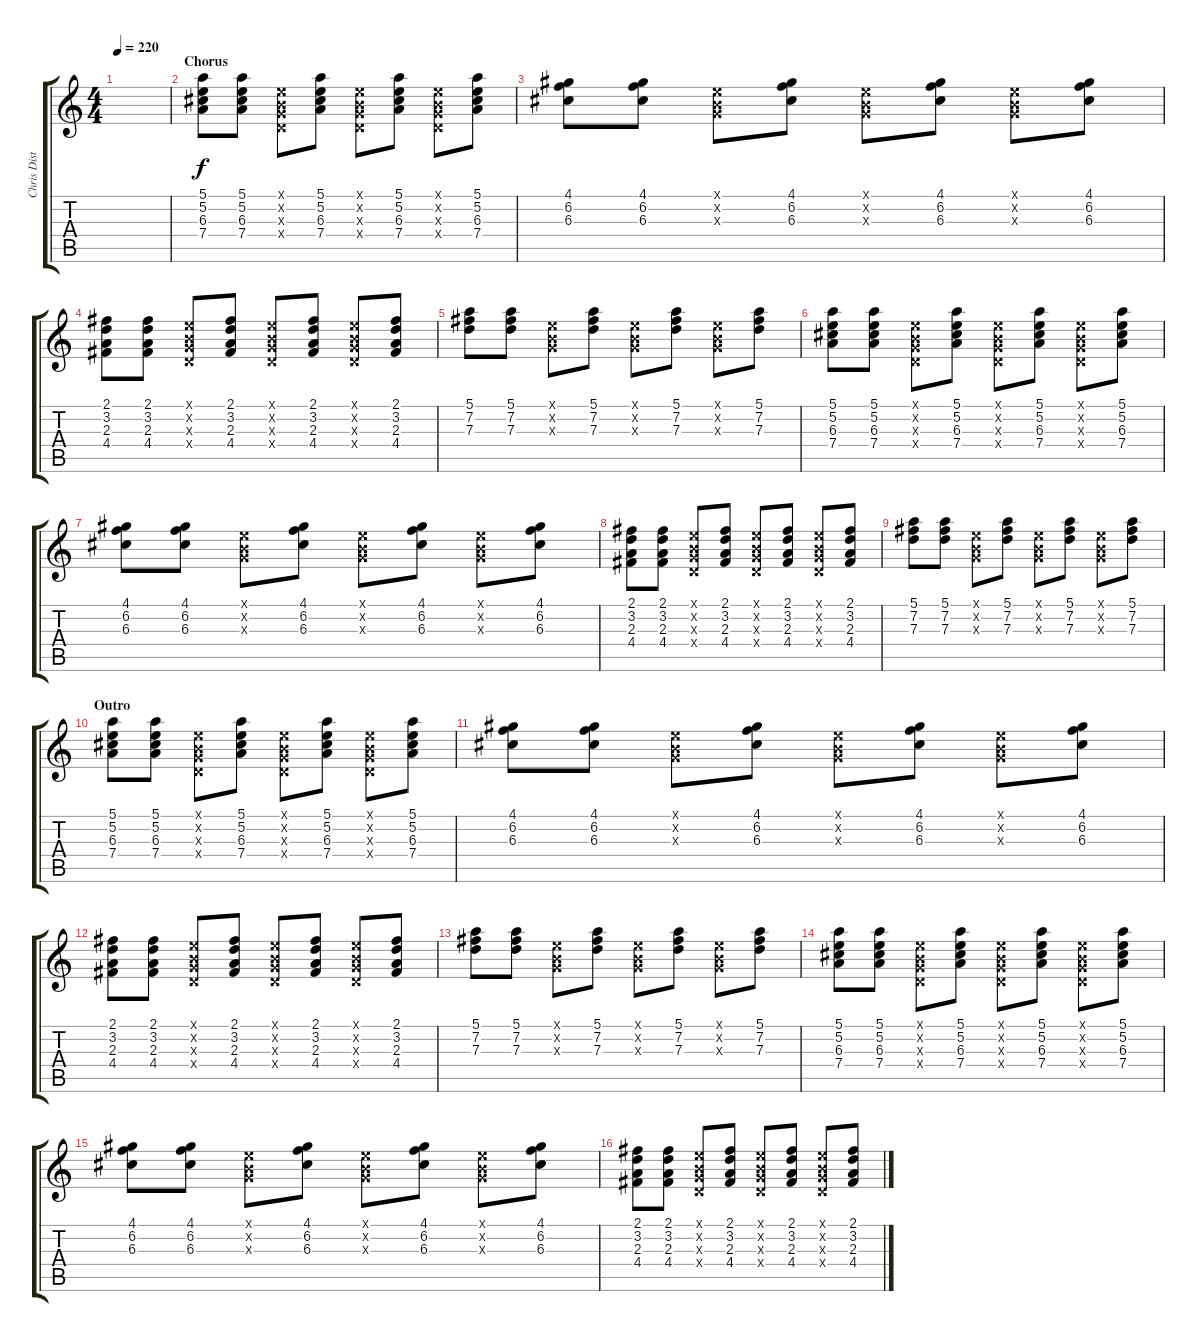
\track ("Chris Distortion" "Chris Dist") {instrument distortionguitar}
\staff {score tabs}
\tuning (E4 B3 G3 D3 A2 E2) {hide}
\ts (4 4)
\tempo 220
\clef g2
\ks c
|
\section ("" "Chorus")
(5.1 5.2 6.3 7.4).8 (5.1 5.2 6.3 7.4).8 (0.1{x} 0.2{x} 0.3{x} 0.4{x}).8 (5.1 5.2 6.3 7.4).8 (0.1{x} 0.2{x} 0.3{x} 0.4{x}).8 (5.1 5.2 6.3 7.4).8 (0.1{x} 0.2{x} 0.3{x} 0.4{x}).8 (5.1 5.2 6.3 7.4).8 |
(4.1 6.2 6.3).8 (4.1 6.2 6.3).8 (0.1{x} 0.2{x} 0.3{x}).8 (4.1 6.2 6.3).8 (0.1{x} 0.2{x} 0.3{x}).8 (4.1 6.2 6.3).8 (0.1{x} 0.2{x} 0.3{x}).8 (4.1 6.2 6.3).8 |
(2.1 3.2 2.3 4.4).8 (2.1 3.2 2.3 4.4).8 (0.1{x} 0.2{x} 0.3{x} 0.4{x}).8 (2.1 3.2 2.3 4.4).8 (0.1{x} 0.2{x} 0.3{x} 0.4{x}).8 (2.1 3.2 2.3 4.4).8 (0.1{x} 0.2{x} 0.3{x} 0.4{x}).8 (2.1 3.2 2.3 4.4).8 |
(5.1 7.2 7.3).8 (5.1 7.2 7.3).8 (0.1{x} 0.2{x} 0.3{x}).8 (5.1 7.2 7.3).8 (0.1{x} 0.2{x} 0.3{x}).8 (5.1 7.2 7.3).8 (0.1{x} 0.2{x} 0.3{x}).8 (5.1 7.2 7.3).8 |
(5.1 5.2 6.3 7.4).8 (5.1 5.2 6.3 7.4).8 (0.1{x} 0.2{x} 0.3{x} 0.4{x}).8 (5.1 5.2 6.3 7.4).8 (0.1{x} 0.2{x} 0.3{x} 0.4{x}).8 (5.1 5.2 6.3 7.4).8 (0.1{x} 0.2{x} 0.3{x} 0.4{x}).8 (5.1 5.2 6.3 7.4).8 |
(4.1 6.2 6.3).8 (4.1 6.2 6.3).8 (0.1{x} 0.2{x} 0.3{x}).8 (4.1 6.2 6.3).8 (0.1{x} 0.2{x} 0.3{x}).8 (4.1 6.2 6.3).8 (0.1{x} 0.2{x} 0.3{x}).8 (4.1 6.2 6.3).8 |
(2.1 3.2 2.3 4.4).8 (2.1 3.2 2.3 4.4).8 (0.1{x} 0.2{x} 0.3{x} 0.4{x}).8 (2.1 3.2 2.3 4.4).8 (0.1{x} 0.2{x} 0.3{x} 0.4{x}).8 (2.1 3.2 2.3 4.4).8 (0.1{x} 0.2{x} 0.3{x} 0.4{x}).8 (2.1 3.2 2.3 4.4).8 |
(5.1 7.2 7.3).8 (5.1 7.2 7.3).8 (0.1{x} 0.2{x} 0.3{x}).8 (5.1 7.2 7.3).8 (0.1{x} 0.2{x} 0.3{x}).8 (5.1 7.2 7.3).8 (0.1{x} 0.2{x} 0.3{x}).8 (5.1 7.2 7.3).8 |
\section ("" "Outro")
(5.1 5.2 6.3 7.4).8 (5.1 5.2 6.3 7.4).8 (0.1{x} 0.2{x} 0.3{x} 0.4{x}).8 (5.1 5.2 6.3 7.4).8 (0.1{x} 0.2{x} 0.3{x} 0.4{x}).8 (5.1 5.2 6.3 7.4).8 (0.1{x} 0.2{x} 0.3{x} 0.4{x}).8 (5.1 5.2 6.3 7.4).8 |
(4.1 6.2 6.3).8 (4.1 6.2 6.3).8 (0.1{x} 0.2{x} 0.3{x}).8 (4.1 6.2 6.3).8 (0.1{x} 0.2{x} 0.3{x}).8 (4.1 6.2 6.3).8 (0.1{x} 0.2{x} 0.3{x}).8 (4.1 6.2 6.3).8 |
(2.1 3.2 2.3 4.4).8 (2.1 3.2 2.3 4.4).8 (0.1{x} 0.2{x} 0.3{x} 0.4{x}).8 (2.1 3.2 2.3 4.4).8 (0.1{x} 0.2{x} 0.3{x} 0.4{x}).8 (2.1 3.2 2.3 4.4).8 (0.1{x} 0.2{x} 0.3{x} 0.4{x}).8 (2.1 3.2 2.3 4.4).8 |
(5.1 7.2 7.3).8 (5.1 7.2 7.3).8 (0.1{x} 0.2{x} 0.3{x}).8 (5.1 7.2 7.3).8 (0.1{x} 0.2{x} 0.3{x}).8 (5.1 7.2 7.3).8 (0.1{x} 0.2{x} 0.3{x}).8 (5.1 7.2 7.3).8 |
(5.1 5.2 6.3 7.4).8 (5.1 5.2 6.3 7.4).8 (0.1{x} 0.2{x} 0.3{x} 0.4{x}).8 (5.1 5.2 6.3 7.4).8 (0.1{x} 0.2{x} 0.3{x} 0.4{x}).8 (5.1 5.2 6.3 7.4).8 (0.1{x} 0.2{x} 0.3{x} 0.4{x}).8 (5.1 5.2 6.3 7.4).8 |
(4.1 6.2 6.3).8 (4.1 6.2 6.3).8 (0.1{x} 0.2{x} 0.3{x}).8 (4.1 6.2 6.3).8 (0.1{x} 0.2{x} 0.3{x}).8 (4.1 6.2 6.3).8 (0.1{x} 0.2{x} 0.3{x}).8 (4.1 6.2 6.3).8 |
(2.1 3.2 2.3 4.4).8 (2.1 3.2 2.3 4.4).8 (0.1{x} 0.2{x} 0.3{x} 0.4{x}).8 (2.1 3.2 2.3 4.4).8 (0.1{x} 0.2{x} 0.3{x} 0.4{x}).8 (2.1 3.2 2.3 4.4).8 (0.1{x} 0.2{x} 0.3{x} 0.4{x}).8 (2.1 3.2 2.3 4.4).8
